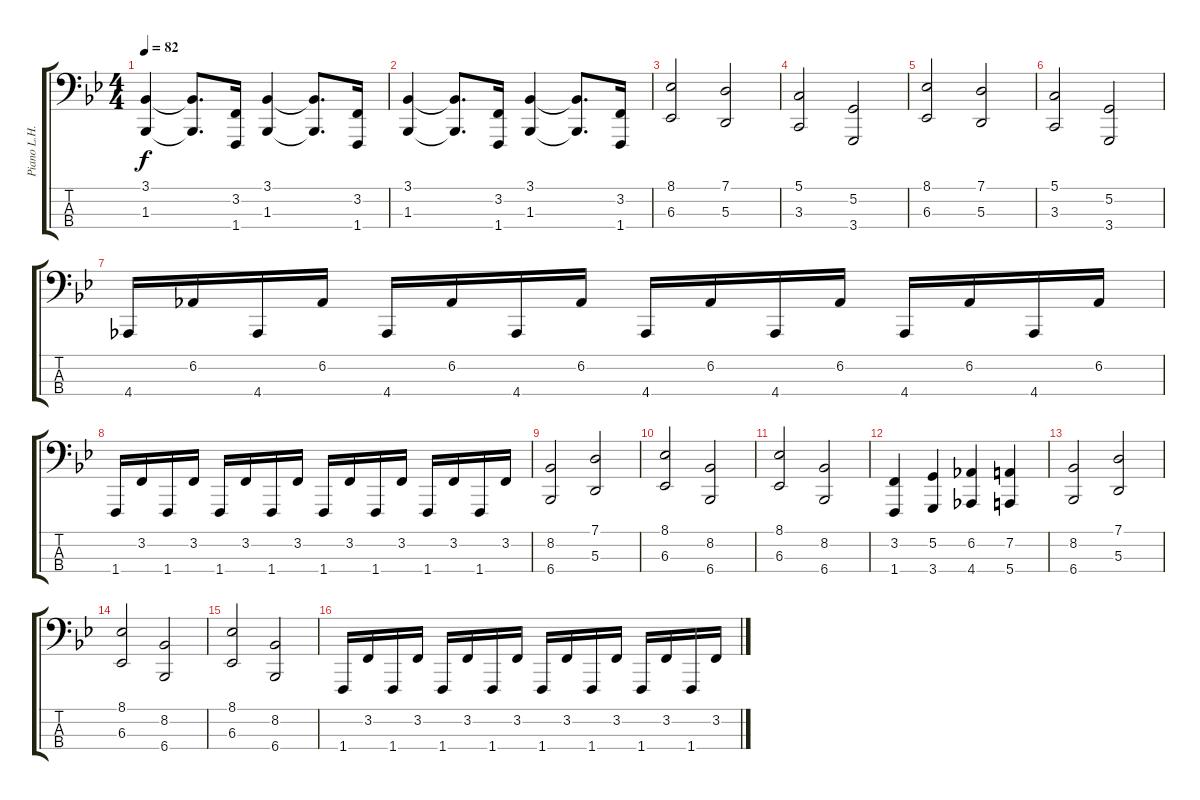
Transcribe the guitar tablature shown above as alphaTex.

\track ("Piano L.H." "Piano L.H.") {instrument acousticgrandpiano}
\staff {score tabs}
\tuning (G2 D2 A1 E1) {hide}
\ts (4 4)
\tempo 82
\clef f4
\ks bb
(3.1 1.3).4{dy f} (3.1{t} 1.3{t}).8{d} (3.2 1.4).16 (3.1 1.3).4 (3.1{t} 1.3{t}).8{d} (3.2 1.4).16 |
(3.1 1.3).4 (3.1{t} 1.3{t}).8{d} (3.2 1.4).16 (3.1 1.3).4 (3.1{t} 1.3{t}).8{d} (3.2 1.4).16 |
(8.1 6.3).2 (7.1 5.3).2 |
(5.1 3.3).2 (5.2 3.4).2 |
(8.1 6.3).2 (7.1 5.3).2 |
(5.1 3.3).2 (5.2 3.4).2 |
4.4.16 6.2.16 4.4.16 6.2.16 4.4.16 6.2.16 4.4.16 6.2.16 4.4.16 6.2.16 4.4.16 6.2.16 4.4.16 6.2.16 4.4.16 6.2.16 |
1.4.16 3.2.16 1.4.16 3.2.16 1.4.16 3.2.16 1.4.16 3.2.16 1.4.16 3.2.16 1.4.16 3.2.16 1.4.16 3.2.16 1.4.16 3.2.16 |
(8.2 6.4).2 (7.1 5.3).2 |
(8.1 6.3).2 (8.2 6.4).2 |
(8.1 6.3).2 (8.2 6.4).2 |
(3.2 1.4).4 (5.2 3.4).4 (6.2 4.4).4 (7.2 5.4).4 |
(8.2 6.4).2 (7.1 5.3).2 |
(8.1 6.3).2 (8.2 6.4).2 |
(8.1 6.3).2 (8.2 6.4).2 |
1.4.16 3.2.16 1.4.16 3.2.16 1.4.16 3.2.16 1.4.16 3.2.16 1.4.16 3.2.16 1.4.16 3.2.16 1.4.16 3.2.16 1.4.16 3.2.16
